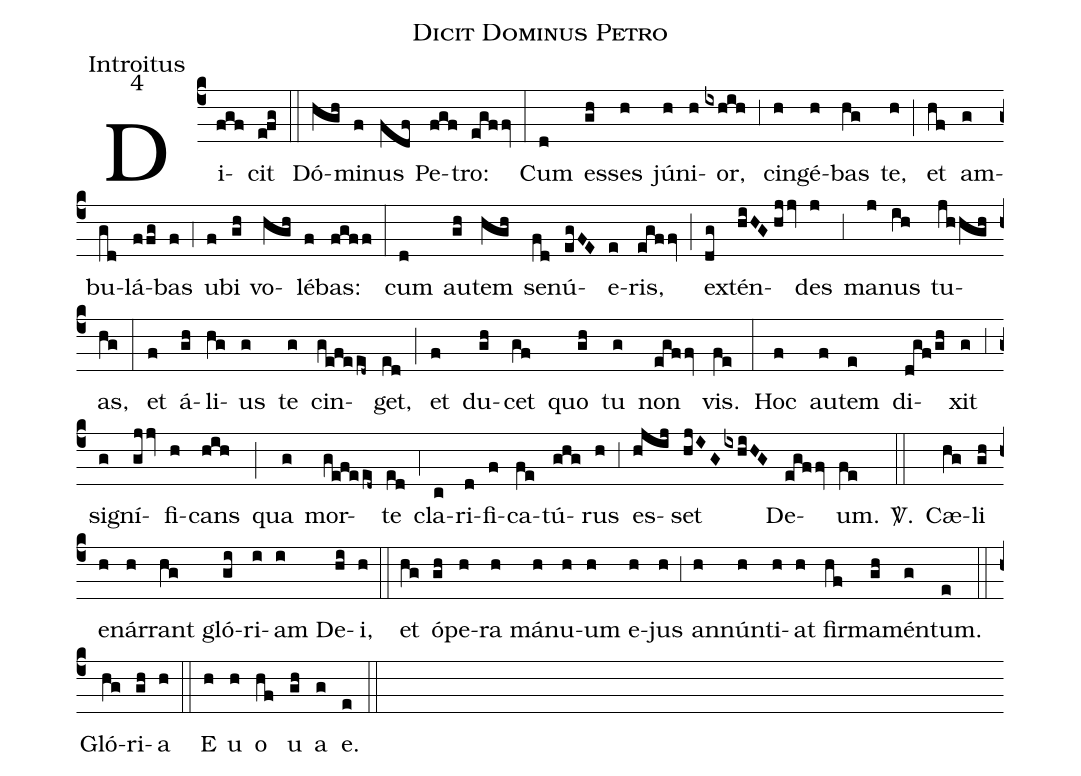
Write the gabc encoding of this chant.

name:Dicit Dominus Petro;
office-part:Introitus;
mode:4;
%%
(c4) Di(fgf)cit(e!fg) (::) Dó(hgh)mi(f)nus(fdf) Pe(fgf)tro:(egffv) (:) Cum(d) es(gh)ses(h) jú(h)ni(h)or,(ixhih) (;3) cin(h)gé(h)bas(hg) te,(h) (;) et(hf) am(g)bu(gd)lá(ffg)bas(f) (;4) u(f)bi(gh) vo(hgh)lé(f)bas:(fgff) (:) cum(d) au(gh)tem(hgh) se(fd)nú(egFE)e(e)ris,(egffv) (;) ex(dg)tén(hiHG//hjjv)des(j) (;3) ma(j)nus(ih) tu(jhhgh)as,(hg) (:) et(f) á(gh)li(hg)us(g) te(g) cin(ge!f!eed~)get,(ed) (;) et(f) du(gh)cet(gf) quo(gh) tu(g) non(egffv) vis.(fe) (:) Hoc(f) au(f)tem(e) di(dgf/gh)xit(g) (;3) si(g)gní(gjjv)fi(h)cans(hih) (;) qua(g) mor(ge!f!eed~)te(ed) (;4) cla(c)ri(d)fi(f)ca(fe)tú(ghg)rus(h) (;3) es(hjij)set(hjIG/ixhiHG) De(egffv)um.(fe) <sp>V/</sp>.(::) Cæ(hg)li(gh) e(h)nár(h)rant(hg) gló(gi)ri(i)am(i) De(hi)i,(h) (::) et(hg) ó(gh)pe(h)ra(h) má(h)nu(h)um(h) e(h)jus(h) (;3) an(h)nún(h)ti(h)at(h) fir(hf)ma(gh)mén(g)tum.(e) (::) Gló(hg)ri(gh)a(h) (::) E(h) u(h) o(hf) u(gh) a(g) e.(e) (::)
